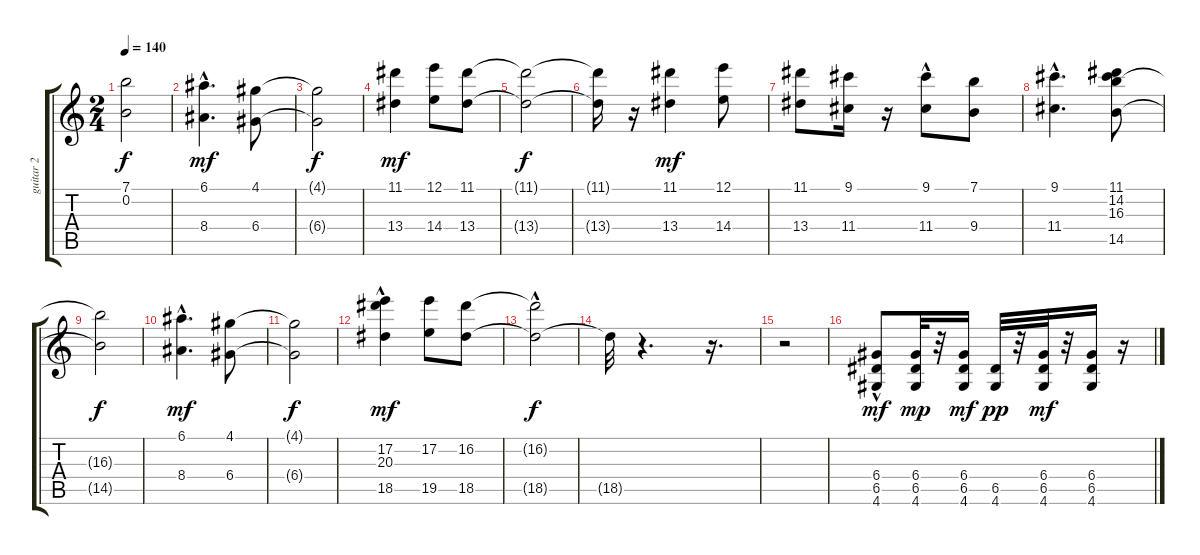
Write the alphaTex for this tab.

\track ("guitar 2" "guitar 2") {instrument distortionguitar}
\staff {score tabs}
\tuning (E4 B3 G3 D3 A2 E2) {hide}
\ts (2 4)
\tempo 140
\clef g2
\ks c
(7.1{t} 0.2{t}).2{dy f} |
(6.1{hac} 8.4{hac}).4{d dy mf} (4.1 6.4).8 |
(4.1{t} 6.4{t}).2{dy f} |
(11.1 13.4).4{dy mf} (12.1 14.4).8 (11.1 13.4).8 |
(11.1{t} 13.4{t}).2{dy f} |
(11.1{t} 13.4{t}).16 r.16 (11.1 13.4).4{dy mf} (12.1 14.4).8 |
(11.1 13.4).8 (9.1 11.4).16 r.16 (9.1 11.4{hac}).8 (7.1 9.4).8 |
(9.1{hac} 11.4{hac}).4{d} (11.1 14.2 16.3 14.5).8 |
(16.3{t} 14.5{t}).2{dy f} |
(6.1{hac} 8.4{hac}).4{d dy mf} (4.1 6.4).8 |
(4.1{t} 6.4{t}).2{dy f} |
(17.2 20.3 18.5{hac}).4{dy mf} (17.2 19.5).8 (16.2 18.5).8 |
(16.2{hac t} 18.5{t}).2{dy f} |
18.5{t}.32 r.4{d} r.16{d} |
r.2 |
(6.4{hac} 6.5{hac} 4.6).8{dy mf volume 10} (6.4 6.5 4.6).32{dy mp} r.32 (6.4 6.5 4.6).16{dy mf} (6.5 4.6).32{dy pp} r.32 (6.4 6.5 4.6).32{dy mf} r.32 (6.4 6.5 4.6).16 r.16
